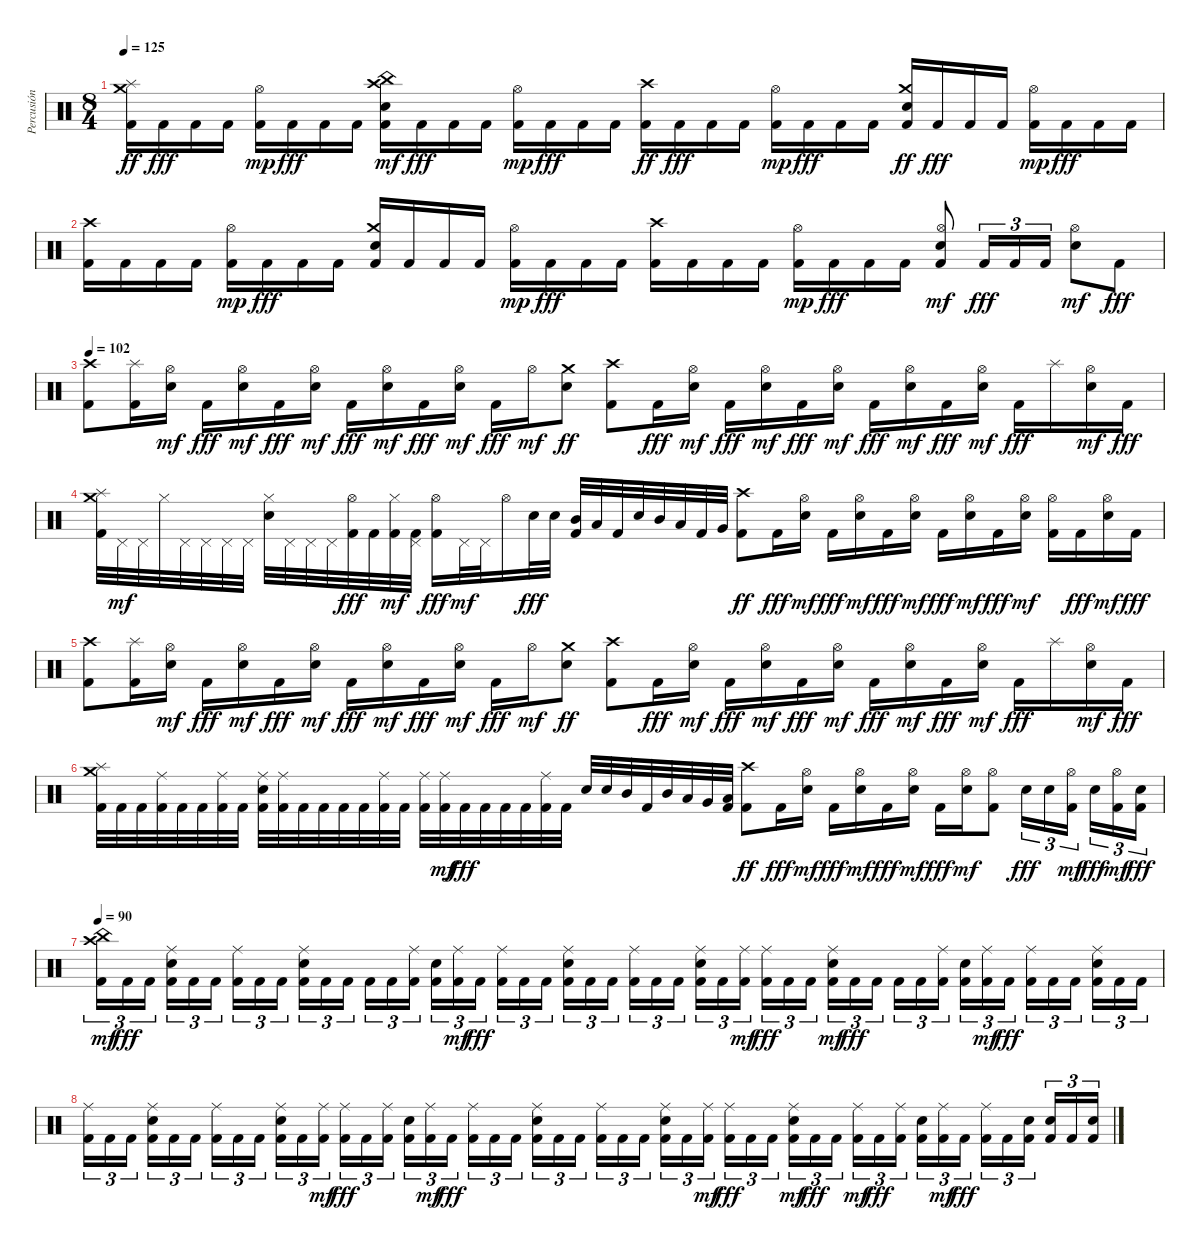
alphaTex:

\track ("Percusión" "Percusión") {instrument percussion}
\staff {score}
\articulation defaults
\ts (8 4)
\tempo 125
\clef neutral
\ks c
("Kick (hit) 2" "Crash medium (hit)" "Splash (hit)").16{dy ff} "Kick (hit) 2".16{dy fff} "Kick (hit) 2".16 "Kick (hit) 2".16 ("Kick (hit) 2" "Hi-Hat (open)").16{dy mp} "Kick (hit) 2".16{dy fff} "Kick (hit) 2".16 "Kick (hit) 2".16 ("Kick (hit) 2" "Electric Snare (hit)" "Crash high (hit)" "China (hit)").16{dy mf} "Kick (hit) 2".16{dy fff} "Kick (hit) 2".16 "Kick (hit) 2".16 ("Kick (hit) 2" "Hi-Hat (open)").16{dy mp} "Kick (hit) 2".16{dy fff} "Kick (hit) 2".16 "Kick (hit) 2".16 ("Kick (hit) 2" "Crash high (hit)").16{dy ff} "Kick (hit) 2".16{dy fff} "Kick (hit) 2".16 "Kick (hit) 2".16 ("Kick (hit) 2" "Hi-Hat (open)").16{dy mp} "Kick (hit) 2".16{dy fff} "Kick (hit) 2".16 "Kick (hit) 2".16 ("Kick (hit) 2" "Electric Snare (hit)" "Crash medium (hit)").16{dy ff} "Kick (hit) 2".16{dy fff} "Kick (hit) 2".16 "Kick (hit) 2".16 ("Kick (hit) 2" "Hi-Hat (open)").16{dy mp} "Kick (hit) 2".16{dy fff} "Kick (hit) 2".16 "Kick (hit) 2".16 |
("Kick (hit) 2" "Crash high (hit)").16 "Kick (hit) 2".16 "Kick (hit) 2".16 "Kick (hit) 2".16 ("Kick (hit) 2" "Hi-Hat (open)").16{dy mp} "Kick (hit) 2".16{dy fff} "Kick (hit) 2".16 "Kick (hit) 2".16 ("Kick (hit) 2" "Electric Snare (hit)" "Crash medium (hit)").16 "Kick (hit) 2".16 "Kick (hit) 2".16 "Kick (hit) 2".16 ("Kick (hit) 2" "Hi-Hat (open)").16{dy mp} "Kick (hit) 2".16{dy fff} "Kick (hit) 2".16 "Kick (hit) 2".16 ("Kick (hit) 2" "Crash high (hit)").16 "Kick (hit) 2".16 "Kick (hit) 2".16 "Kick (hit) 2".16 ("Kick (hit) 2" "Hi-Hat (open)").16{dy mp} "Kick (hit) 2".16{dy fff} "Kick (hit) 2".16 "Kick (hit) 2".16 ("Kick (hit) 2" "Electric Snare (hit)" "Hi-Hat (open)").8{dy mf} "Kick (hit) 2".16{tu (3 2) dy fff} "Kick (hit) 2".16{tu (3 2)} "Kick (hit) 2".16{tu (3 2)} ("Electric Snare (hit)" "Hi-Hat (open)").8{dy mf} "Kick (hit) 2".8{dy fff} |
\tempo 102
("Kick (hit) 2" "Crash high (hit)").8 ("Kick (hit) 2" "Splash (hit)").16 ("Electric Snare (hit)" "Hi-Hat (open)").16{dy mf} "Kick (hit) 2".16{dy fff} ("Electric Snare (hit)" "Hi-Hat (open)").16{dy mf} "Kick (hit) 2".16{dy fff} ("Electric Snare (hit)" "Hi-Hat (open)").16{dy mf} "Kick (hit) 2".16{dy fff} ("Electric Snare (hit)" "Hi-Hat (open)").16{dy mf} "Kick (hit) 2".16{dy fff} ("Electric Snare (hit)" "Hi-Hat (open)").16{dy mf} "Kick (hit) 2".16{dy fff} "Hi-Hat (open)".16{dy mf} ("Electric Snare (hit)" "Crash medium (hit)").8{dy ff} ("Kick (hit) 2" "Crash high (hit)").8 "Kick (hit) 2".16{dy fff} ("Electric Snare (hit)" "Hi-Hat (open)").16{dy mf} "Kick (hit) 2".16{dy fff} ("Electric Snare (hit)" "Hi-Hat (open)").16{dy mf} "Kick (hit) 2".16{dy fff} ("Electric Snare (hit)" "Hi-Hat (open)").16{dy mf} "Kick (hit) 2".16{dy fff} ("Electric Snare (hit)" "Hi-Hat (open)").16{dy mf} "Kick (hit) 2".16{dy fff} ("Electric Snare (hit)" "Hi-Hat (open)").16{dy mf} "Kick (hit) 2".16{dy fff} "Splash (hit)".16 ("Electric Snare (hit)" "Hi-Hat (open)").16{dy mf} "Kick (hit) 2".16{dy fff} |
("Kick (hit) 2" "Crash medium (hit)" "Splash (hit)").32 "Pedal Hi-Hat (hit)".32{dy mf} "Pedal Hi-Hat (hit)".32 "Hi-Hat (closed)".32 "Pedal Hi-Hat (hit)".32 "Pedal Hi-Hat (hit)".32 "Pedal Hi-Hat (hit)".32 "Pedal Hi-Hat (hit)".32 ("Electric Snare (hit)" "Hi-Hat (closed)").32 "Pedal Hi-Hat (hit)".32 "Pedal Hi-Hat (hit)".32 "Pedal Hi-Hat (hit)".32 ("Kick (hit) 2" "Hi-Hat (open)").32{dy fff} "Kick (hit) 2".32 ("Kick (hit) 2" "Hi-Hat (closed)").32{dy mf} ("Kick (hit) 2" "Pedal Hi-Hat (hit)").32 ("Kick (hit) 2" "Hi-Hat (open)").16{dy fff} "Pedal Hi-Hat (hit)".32{dy mf} "Pedal Hi-Hat (hit)".32 "Hi-Hat (open)".16 "Electric Snare (hit)".32{dy fff} "Electric Snare (hit)".32 ("Kick (hit) 2" "Mid Tom (hit)").32 "Low Tom (hit)".32 "Kick (hit) 2".32 "Electric Snare (hit)".32 "Mid Tom (hit)".32 "Low Tom (hit)".32 "Kick (hit) 2".32 "Very Low Tom (hit)".32 ("Kick (hit) 2" "Crash high (hit)").8{dy ff} "Kick (hit) 2".16{dy fff} ("Electric Snare (hit)" "Hi-Hat (open)").16{dy mf} "Kick (hit) 2".16{dy fff} ("Electric Snare (hit)" "Hi-Hat (open)").16{dy mf} "Kick (hit) 2".16{dy fff} ("Electric Snare (hit)" "Hi-Hat (open)").16{dy mf} "Kick (hit) 2".16{dy fff} ("Electric Snare (hit)" "Hi-Hat (open)").16{dy mf} "Kick (hit) 2".16{dy fff} ("Electric Snare (hit)" "Hi-Hat (open)").16{dy mf} ("Kick (hit) 2" "Hi-Hat (open)").16 "Kick (hit) 2".16{dy fff} ("Electric Snare (hit)" "Hi-Hat (open)").16{dy mf} "Kick (hit) 2".16{dy fff} |
("Kick (hit) 2" "Crash high (hit)").8 ("Kick (hit) 2" "Splash (hit)").16 ("Electric Snare (hit)" "Hi-Hat (open)").16{dy mf} "Kick (hit) 2".16{dy fff} ("Electric Snare (hit)" "Hi-Hat (open)").16{dy mf} "Kick (hit) 2".16{dy fff} ("Electric Snare (hit)" "Hi-Hat (open)").16{dy mf} "Kick (hit) 2".16{dy fff} ("Electric Snare (hit)" "Hi-Hat (open)").16{dy mf} "Kick (hit) 2".16{dy fff} ("Electric Snare (hit)" "Hi-Hat (open)").16{dy mf} "Kick (hit) 2".16{dy fff} "Hi-Hat (open)".16{dy mf} ("Electric Snare (hit)" "Crash medium (hit)").8{dy ff} ("Kick (hit) 2" "Crash high (hit)").8 "Kick (hit) 2".16{dy fff} ("Electric Snare (hit)" "Hi-Hat (open)").16{dy mf} "Kick (hit) 2".16{dy fff} ("Electric Snare (hit)" "Hi-Hat (open)").16{dy mf} "Kick (hit) 2".16{dy fff} ("Electric Snare (hit)" "Hi-Hat (open)").16{dy mf} "Kick (hit) 2".16{dy fff} ("Electric Snare (hit)" "Hi-Hat (open)").16{dy mf} "Kick (hit) 2".16{dy fff} ("Electric Snare (hit)" "Hi-Hat (open)").16{dy mf} "Kick (hit) 2".16{dy fff} "Splash (hit)".16 ("Electric Snare (hit)" "Hi-Hat (open)").16{dy mf} "Kick (hit) 2".16{dy fff} |
("Kick (hit) 2" "Crash medium (hit)" "Splash (hit)").32 "Kick (hit) 2".32 "Kick (hit) 2".32 ("Kick (hit) 2" "Ride (middle)").32 "Kick (hit) 2".32 "Kick (hit) 2".32 ("Kick (hit) 2" "Ride (middle)").32 "Kick (hit) 2".32 ("Kick (hit) 2" "Electric Snare (hit)" "Ride (middle)").32 ("Kick (hit) 2" "Ride (middle)").32 "Kick (hit) 2".32 "Kick (hit) 2".32 "Kick (hit) 2".32 "Kick (hit) 2".32 ("Kick (hit) 2" "Ride (middle)").32 "Kick (hit) 2".32 ("Kick (hit) 2" "Ride (middle)").32 ("Kick (hit) 2" "Ride (middle)").32{dy mf} "Kick (hit) 2".32{dy fff} "Kick (hit) 2".32 "Kick (hit) 2".32 "Kick (hit) 2".32 ("Kick (hit) 2" "Ride (middle)").32 "Kick (hit) 2".32 "Electric Snare (hit)".32 "Electric Snare (hit)".32 "Mid Tom (hit)".32 "Kick (hit) 2".32 "Mid Tom (hit)".32 "Low Tom (hit)".32 "Very Low Tom (hit)".32 ("Kick (hit) 2" "Low Floor Tom (hit)").32 ("Kick (hit) 2" "Crash high (hit)").8{dy ff} "Kick (hit) 2".16{dy fff} ("Electric Snare (hit)" "Hi-Hat (open)").16{dy mf} "Kick (hit) 2".16{dy fff} ("Electric Snare (hit)" "Hi-Hat (open)").16{dy mf} "Kick (hit) 2".16{dy fff} ("Electric Snare (hit)" "Hi-Hat (open)").16{dy mf} "Kick (hit) 2".16{dy fff} ("Electric Snare (hit)" "Hi-Hat (open)").16{dy mf} ("Kick (hit) 2" "Hi-Hat (open)").8 "Electric Snare (hit)".16{tu (3 2) dy fff} "Electric Snare (hit)".16{tu (3 2)} ("Kick (hit) 2" "Hi-Hat (open)").16{tu (3 2) dy mf beam splitsecondary} "Electric Snare (hit)".16{tu (3 2) dy fff} ("Kick (hit) 2" "Hi-Hat (open)").16{tu (3 2) dy mf} ("Kick (hit) 2" "Electric Snare (hit)").16{tu (3 2) dy fff} |
\tempo 90
("Kick (hit) 2" "Crash high (hit)" "China (hit)").16{tu (3 2) dy mf} "Kick (hit) 2".16{tu (3 2) dy fff} "Kick (hit) 2".16{tu (3 2) beam splitsecondary} ("Kick (hit) 2" "Electric Snare (hit)" "Ride (middle)").16{tu (3 2)} "Kick (hit) 2".16{tu (3 2)} "Kick (hit) 2".16{tu (3 2)} ("Kick (hit) 2" "Ride (middle)").16{tu (3 2)} "Kick (hit) 2".16{tu (3 2)} "Kick (hit) 2".16{tu (3 2) beam splitsecondary} ("Kick (hit) 2" "Electric Snare (hit)" "Ride (middle)").16{tu (3 2)} "Kick (hit) 2".16{tu (3 2)} "Kick (hit) 2".16{tu (3 2)} "Kick (hit) 2".16{tu (3 2)} "Kick (hit) 2".16{tu (3 2)} ("Kick (hit) 2" "Ride (middle)").16{tu (3 2) beam splitsecondary} ("Kick (hit) 2" "Electric Snare (hit)").16{tu (3 2)} ("Kick (hit) 2" "Ride (middle)").16{tu (3 2) dy mf} "Kick (hit) 2".16{tu (3 2) dy fff} ("Kick (hit) 2" "Ride (middle)").16{tu (3 2)} "Kick (hit) 2".16{tu (3 2)} "Kick (hit) 2".16{tu (3 2) beam splitsecondary} ("Kick (hit) 2" "Electric Snare (hit)" "Ride (middle)").16{tu (3 2)} "Kick (hit) 2".16{tu (3 2)} "Kick (hit) 2".16{tu (3 2)} ("Kick (hit) 2" "Ride (middle)").16{tu (3 2)} "Kick (hit) 2".16{tu (3 2)} "Kick (hit) 2".16{tu (3 2) beam splitsecondary} ("Kick (hit) 2" "Electric Snare (hit)" "Ride (middle)").16{tu (3 2)} "Kick (hit) 2".16{tu (3 2)} ("Kick (hit) 2" "Ride (middle)").16{tu (3 2) dy mf} ("Kick (hit) 2" "Ride (middle)").16{tu (3 2) dy fff} "Kick (hit) 2".16{tu (3 2)} "Kick (hit) 2".16{tu (3 2) beam splitsecondary} ("Kick (hit) 2" "Electric Snare (hit)" "Ride (middle)").16{tu (3 2) dy mf} "Kick (hit) 2".16{tu (3 2) dy fff} "Kick (hit) 2".16{tu (3 2)} "Kick (hit) 2".16{tu (3 2)} "Kick (hit) 2".16{tu (3 2)} ("Kick (hit) 2" "Ride (middle)").16{tu (3 2) beam splitsecondary} ("Kick (hit) 2" "Electric Snare (hit)").16{tu (3 2)} ("Kick (hit) 2" "Ride (middle)").16{tu (3 2) dy mf} "Kick (hit) 2".16{tu (3 2) dy fff} ("Kick (hit) 2" "Ride (middle)").16{tu (3 2)} "Kick (hit) 2".16{tu (3 2)} "Kick (hit) 2".16{tu (3 2) beam splitsecondary} ("Kick (hit) 2" "Electric Snare (hit)" "Ride (middle)").16{tu (3 2)} "Kick (hit) 2".16{tu (3 2)} "Kick (hit) 2".16{tu (3 2)} |
("Kick (hit) 2" "Ride (middle)").16{tu (3 2)} "Kick (hit) 2".16{tu (3 2)} "Kick (hit) 2".16{tu (3 2) beam splitsecondary} ("Kick (hit) 2" "Electric Snare (hit)" "Ride (middle)").16{tu (3 2)} "Kick (hit) 2".16{tu (3 2)} "Kick (hit) 2".16{tu (3 2)} ("Kick (hit) 2" "Ride (middle)").16{tu (3 2)} "Kick (hit) 2".16{tu (3 2)} "Kick (hit) 2".16{tu (3 2) beam splitsecondary} ("Kick (hit) 2" "Electric Snare (hit)" "Ride (middle)").16{tu (3 2)} "Kick (hit) 2".16{tu (3 2)} ("Kick (hit) 2" "Ride (middle)").16{tu (3 2) dy mf} ("Kick (hit) 2" "Ride (middle)").16{tu (3 2) dy fff} "Kick (hit) 2".16{tu (3 2)} ("Kick (hit) 2" "Ride (middle)").16{tu (3 2) beam splitsecondary} ("Kick (hit) 2" "Electric Snare (hit)").16{tu (3 2)} ("Kick (hit) 2" "Ride (middle)").16{tu (3 2) dy mf} "Kick (hit) 2".16{tu (3 2) dy fff} ("Kick (hit) 2" "Ride (middle)").16{tu (3 2)} "Kick (hit) 2".16{tu (3 2)} "Kick (hit) 2".16{tu (3 2) beam splitsecondary} ("Kick (hit) 2" "Electric Snare (hit)" "Ride (middle)").16{tu (3 2)} "Kick (hit) 2".16{tu (3 2)} "Kick (hit) 2".16{tu (3 2)} ("Kick (hit) 2" "Ride (middle)").16{tu (3 2)} "Kick (hit) 2".16{tu (3 2)} "Kick (hit) 2".16{tu (3 2) beam splitsecondary} ("Kick (hit) 2" "Electric Snare (hit)" "Ride (middle)").16{tu (3 2)} "Kick (hit) 2".16{tu (3 2)} ("Kick (hit) 2" "Ride (middle)").16{tu (3 2) dy mf} ("Kick (hit) 2" "Ride (middle)").16{tu (3 2) dy fff} "Kick (hit) 2".16{tu (3 2)} "Kick (hit) 2".16{tu (3 2) beam splitsecondary} ("Kick (hit) 2" "Electric Snare (hit)" "Ride (middle)").16{tu (3 2) dy mf} "Kick (hit) 2".16{tu (3 2) dy fff} "Kick (hit) 2".16{tu (3 2)} ("Kick (hit) 2" "Ride (middle)").16{tu (3 2) dy mf} "Kick (hit) 2".16{tu (3 2) dy fff} ("Kick (hit) 2" "Ride (middle)").16{tu (3 2) beam splitsecondary} ("Kick (hit) 2" "Electric Snare (hit)").16{tu (3 2)} ("Kick (hit) 2" "Ride (middle)").16{tu (3 2) dy mf} "Kick (hit) 2".16{tu (3 2) dy fff} ("Kick (hit) 2" "Ride (middle)").16{tu (3 2)} "Kick (hit) 2".16{tu (3 2)} ("Kick (hit) 2" "Electric Snare (hit)").16{tu (3 2) beam splitsecondary} ("Kick (hit) 2" "Electric Snare (hit)").16{tu (3 2)} "Kick (hit) 2".16{tu (3 2)} ("Kick (hit) 2" "Electric Snare (hit)").16{tu (3 2)}
